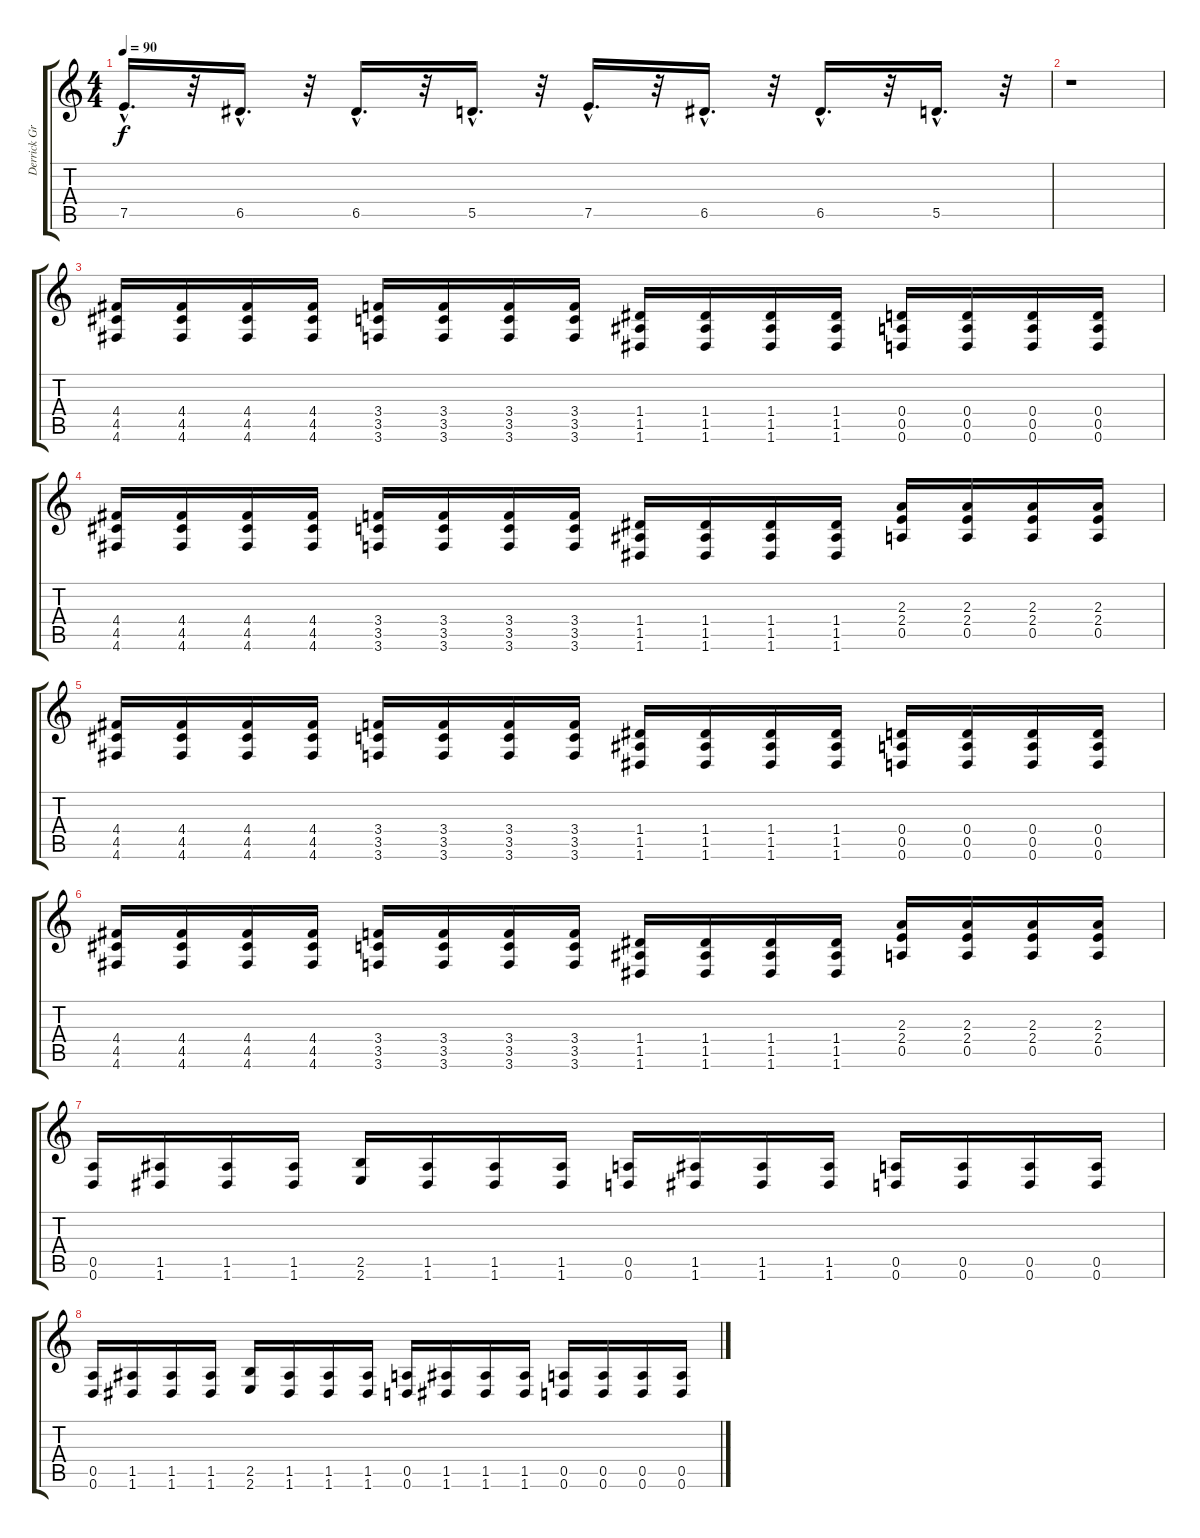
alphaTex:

\track ("Derrick Green" "Derrick Gr") {instrument distortionguitar}
\staff {score tabs}
\tuning (E4 B3 G3 D3 A2 D2) {hide}
\ts (4 4)
\tempo 90
\clef g2
\ks c
7.5{hac}.16{d dy f} r.32 6.5{hac}.16{d} r.32 6.5{hac}.16{d} r.32 5.5{hac}.16{d} r.32 7.5{hac}.16{d} r.32 6.5{hac}.16{d} r.32 6.5{hac}.16{d} r.32 5.5{hac}.16{d} r.32 |
r.1 |
\section ("" "")
(4.4 4.5 4.6).16 (4.4 4.5 4.6).16 (4.4 4.5 4.6).16 (4.4 4.5 4.6).16 (3.4 3.5 3.6).16 (3.4 3.5 3.6).16 (3.4 3.5 3.6).16 (3.4 3.5 3.6).16 (1.4 1.5 1.6).16 (1.4 1.5 1.6).16 (1.4 1.5 1.6).16 (1.4 1.5 1.6).16 (0.4 0.5 0.6).16 (0.4 0.5 0.6).16 (0.4 0.5 0.6).16 (0.4 0.5 0.6).16 |
(4.4 4.5 4.6).16 (4.4 4.5 4.6).16 (4.4 4.5 4.6).16 (4.4 4.5 4.6).16 (3.4 3.5 3.6).16 (3.4 3.5 3.6).16 (3.4 3.5 3.6).16 (3.4 3.5 3.6).16 (1.4 1.5 1.6).16 (1.4 1.5 1.6).16 (1.4 1.5 1.6).16 (1.4 1.5 1.6).16 (2.3 2.4 0.5).16 (2.3 2.4 0.5).16 (2.3 2.4 0.5).16 (2.3 2.4 0.5).16 |
(4.4 4.5 4.6).16 (4.4 4.5 4.6).16 (4.4 4.5 4.6).16 (4.4 4.5 4.6).16 (3.4 3.5 3.6).16 (3.4 3.5 3.6).16 (3.4 3.5 3.6).16 (3.4 3.5 3.6).16 (1.4 1.5 1.6).16 (1.4 1.5 1.6).16 (1.4 1.5 1.6).16 (1.4 1.5 1.6).16 (0.4 0.5 0.6).16 (0.4 0.5 0.6).16 (0.4 0.5 0.6).16 (0.4 0.5 0.6).16 |
(4.4 4.5 4.6).16 (4.4 4.5 4.6).16 (4.4 4.5 4.6).16 (4.4 4.5 4.6).16 (3.4 3.5 3.6).16 (3.4 3.5 3.6).16 (3.4 3.5 3.6).16 (3.4 3.5 3.6).16 (1.4 1.5 1.6).16 (1.4 1.5 1.6).16 (1.4 1.5 1.6).16 (1.4 1.5 1.6).16 (2.3 2.4 0.5).16 (2.3 2.4 0.5).16 (2.3 2.4 0.5).16 (2.3 2.4 0.5).16 |
\section ("" "")
(0.5 0.6).16 (1.5 1.6).16 (1.5 1.6).16 (1.5 1.6).16 (2.5 2.6).16 (1.5 1.6).16 (1.5 1.6).16 (1.5 1.6).16 (0.5 0.6).16 (1.5 1.6).16 (1.5 1.6).16 (1.5 1.6).16 (0.5 0.6).16 (0.5 0.6).16 (0.5 0.6).16 (0.5 0.6).16 |
(0.5 0.6).16 (1.5 1.6).16 (1.5 1.6).16 (1.5 1.6).16 (2.5 2.6).16 (1.5 1.6).16 (1.5 1.6).16 (1.5 1.6).16 (0.5 0.6).16 (1.5 1.6).16 (1.5 1.6).16 (1.5 1.6).16 (0.5 0.6).16 (0.5 0.6).16 (0.5 0.6).16 (0.5 0.6).16
